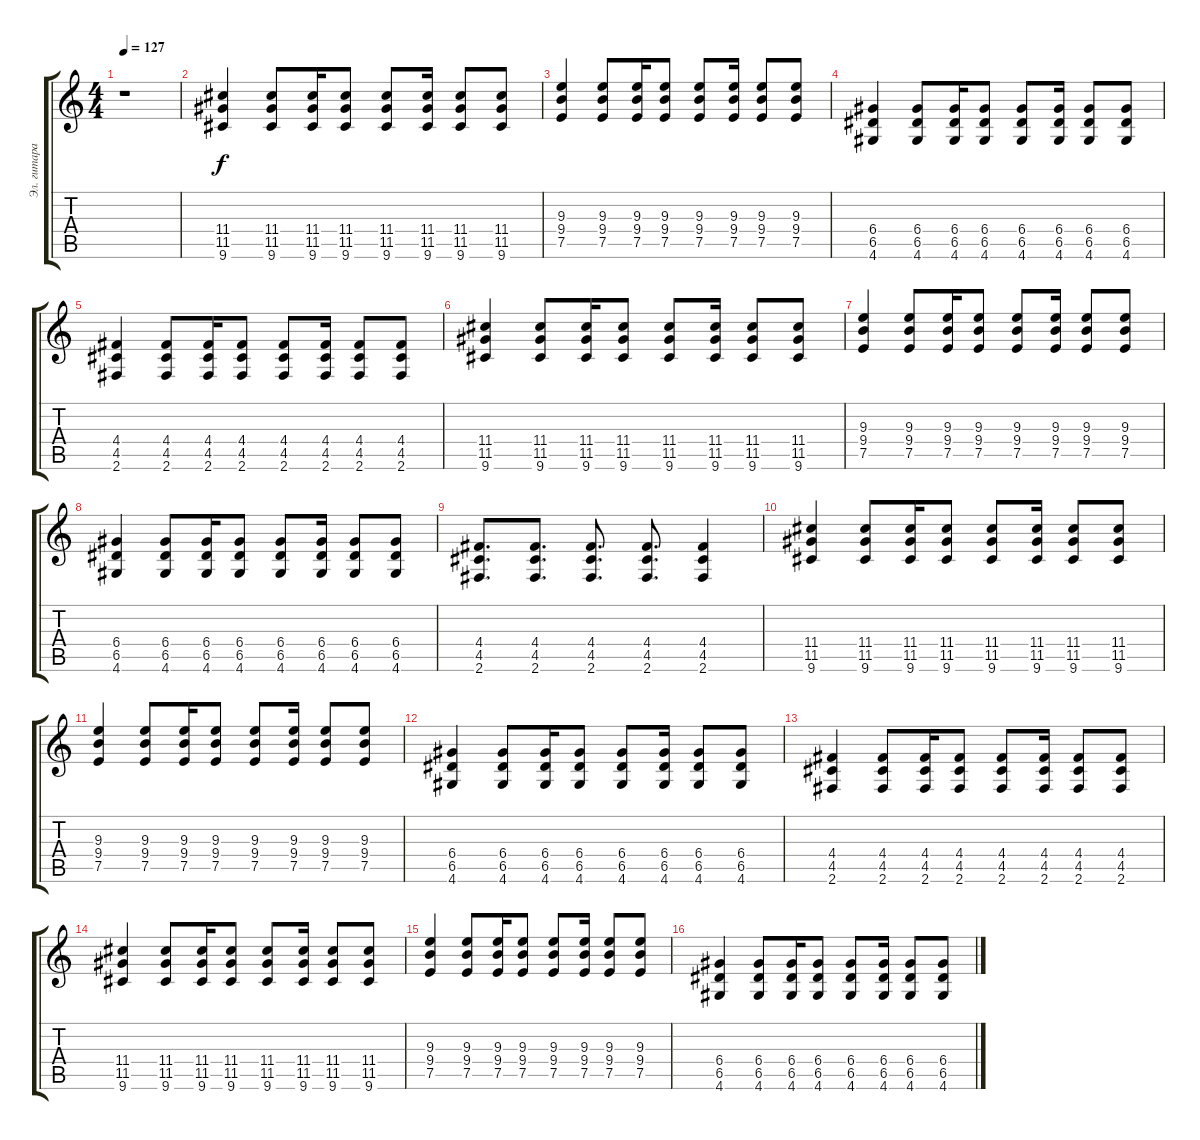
\track ("Эл. гитара 2" "Эл. гитара") {instrument distortionguitar}
\staff {score tabs}
\tuning (E4 B3 G3 D3 A2 E2) {hide}
\ts (4 4)
\tempo 127
\clef g2
\ks c
r.1{dy f} |
(11.4 11.5 9.6).4 (11.4 11.5 9.6).8 (11.4 11.5 9.6).16 (11.4 11.5 9.6).8 (11.4 11.5 9.6).8 (11.4 11.5 9.6).16 (11.4 11.5 9.6).8 (11.4 11.5 9.6).8 |
(9.3 9.4 7.5).4 (9.3 9.4 7.5).8 (9.3 9.4 7.5).16 (9.3 9.4 7.5).8 (9.3 9.4 7.5).8 (9.3 9.4 7.5).16 (9.3 9.4 7.5).8 (9.3 9.4 7.5).8 |
(6.4 6.5 4.6).4 (6.4 6.5 4.6).8 (6.4 6.5 4.6).16 (6.4 6.5 4.6).8 (6.4 6.5 4.6).8 (6.4 6.5 4.6).16 (6.4 6.5 4.6).8 (6.4 6.5 4.6).8 |
(4.4 4.5 2.6).4 (4.4 4.5 2.6).8 (4.4 4.5 2.6).16 (4.4 4.5 2.6).8 (4.4 4.5 2.6).8 (4.4 4.5 2.6).16 (4.4 4.5 2.6).8 (4.4 4.5 2.6).8 |
(11.4 11.5 9.6).4 (11.4 11.5 9.6).8 (11.4 11.5 9.6).16 (11.4 11.5 9.6).8 (11.4 11.5 9.6).8 (11.4 11.5 9.6).16 (11.4 11.5 9.6).8 (11.4 11.5 9.6).8 |
(9.3 9.4 7.5).4 (9.3 9.4 7.5).8 (9.3 9.4 7.5).16 (9.3 9.4 7.5).8 (9.3 9.4 7.5).8 (9.3 9.4 7.5).16 (9.3 9.4 7.5).8 (9.3 9.4 7.5).8 |
(6.4 6.5 4.6).4 (6.4 6.5 4.6).8 (6.4 6.5 4.6).16 (6.4 6.5 4.6).8 (6.4 6.5 4.6).8 (6.4 6.5 4.6).16 (6.4 6.5 4.6).8 (6.4 6.5 4.6).8 |
(4.4 4.5 2.6).8{d} (4.4 4.5 2.6).8{d} (4.4 4.5 2.6).8{d} (4.4 4.5 2.6).8{d} (4.4 4.5 2.6).4 |
(11.4 11.5 9.6).4 (11.4 11.5 9.6).8 (11.4 11.5 9.6).16 (11.4 11.5 9.6).8 (11.4 11.5 9.6).8 (11.4 11.5 9.6).16 (11.4 11.5 9.6).8 (11.4 11.5 9.6).8 |
(9.3 9.4 7.5).4 (9.3 9.4 7.5).8 (9.3 9.4 7.5).16 (9.3 9.4 7.5).8 (9.3 9.4 7.5).8 (9.3 9.4 7.5).16 (9.3 9.4 7.5).8 (9.3 9.4 7.5).8 |
(6.4 6.5 4.6).4 (6.4 6.5 4.6).8 (6.4 6.5 4.6).16 (6.4 6.5 4.6).8 (6.4 6.5 4.6).8 (6.4 6.5 4.6).16 (6.4 6.5 4.6).8 (6.4 6.5 4.6).8 |
(4.4 4.5 2.6).4 (4.4 4.5 2.6).8 (4.4 4.5 2.6).16 (4.4 4.5 2.6).8 (4.4 4.5 2.6).8 (4.4 4.5 2.6).16 (4.4 4.5 2.6).8 (4.4 4.5 2.6).8 |
(11.4 11.5 9.6).4 (11.4 11.5 9.6).8 (11.4 11.5 9.6).16 (11.4 11.5 9.6).8 (11.4 11.5 9.6).8 (11.4 11.5 9.6).16 (11.4 11.5 9.6).8 (11.4 11.5 9.6).8 |
(9.3 9.4 7.5).4 (9.3 9.4 7.5).8 (9.3 9.4 7.5).16 (9.3 9.4 7.5).8 (9.3 9.4 7.5).8 (9.3 9.4 7.5).16 (9.3 9.4 7.5).8 (9.3 9.4 7.5).8 |
(6.4 6.5 4.6).4 (6.4 6.5 4.6).8 (6.4 6.5 4.6).16 (6.4 6.5 4.6).8 (6.4 6.5 4.6).8 (6.4 6.5 4.6).16 (6.4 6.5 4.6).8 (6.4 6.5 4.6).8
